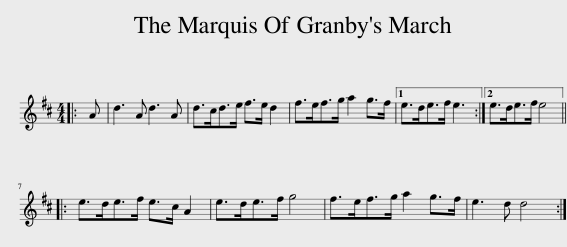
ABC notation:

X:1
L:1/8
M:4/4
I:linebreak $
K:D
V:1 treble
V:1
|: A | d3 A d3 A | d>cd>e f>e d2 | f>ef>g a2 g>f |1 e>de>f e3 :|2 %5
 e>de>f e4 |:$ e>de>f e>c A2 | e>de>f g4 | f>ef>g a2 g>f | e3 d d4 :| %10
